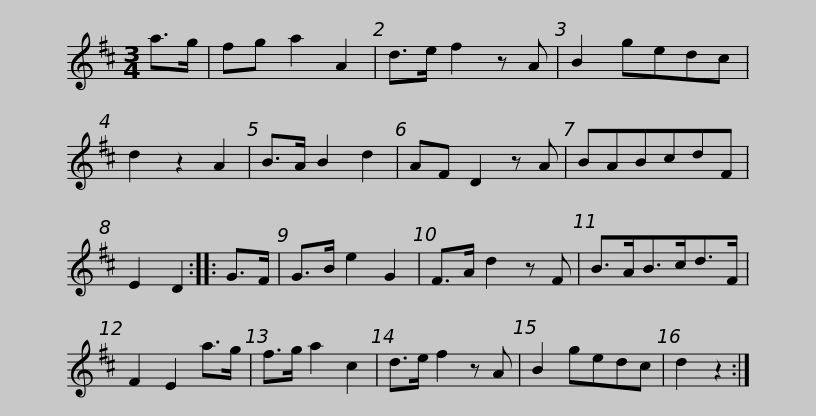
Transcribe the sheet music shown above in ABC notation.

X:1
L:1/8
M:3/4
I:linebreak $
K:none
V:1 treble transpose="8 "
V:1
[K:D] a>g | fg a2 A2 | d>e f2 z A | B2 gedc | d2 z2 A2 | %5
 B>A B2 d2 | AF D2 z A | BABcdF | E2 D2 :: G>F |$ %10
 G>B e2 G2 | F>A d2 z F | B>AB>cd>F | F2 E2 a>g | f>g a2 c2 | %15
 d>e f2 z A | B2 gedc | d2 z2 :| %18
